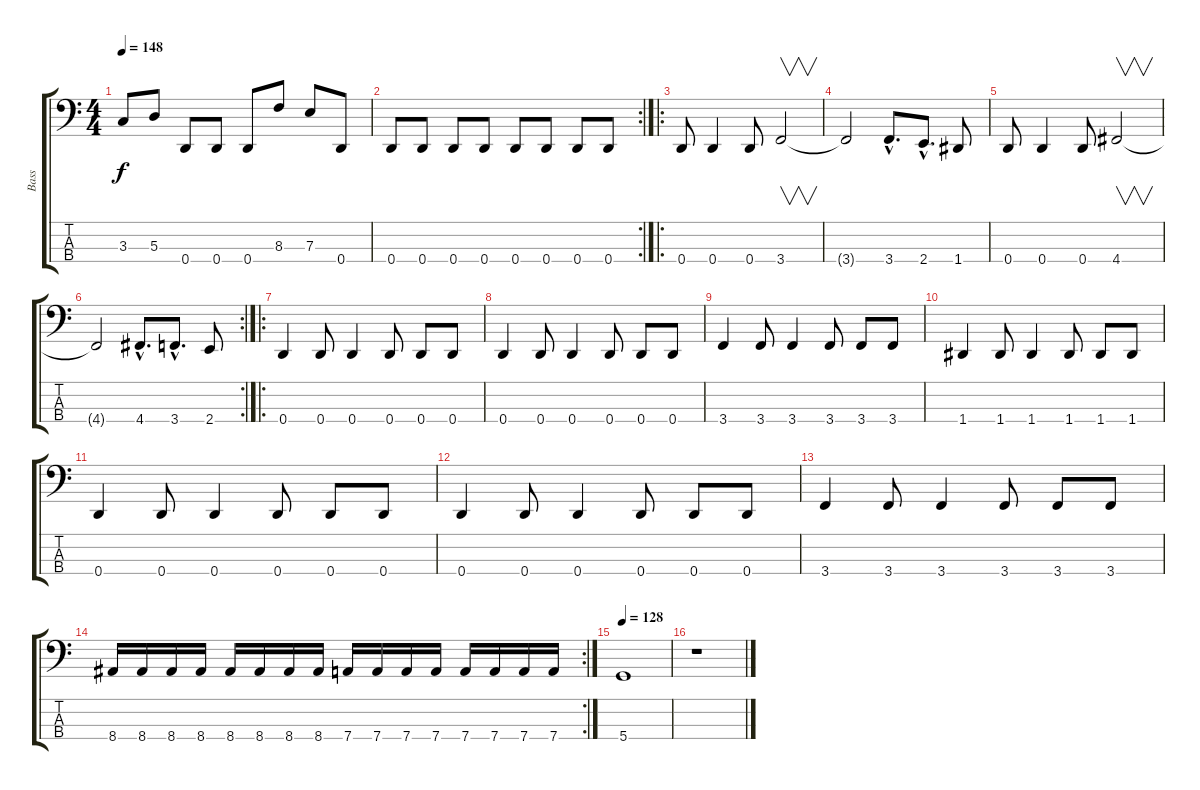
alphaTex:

\track ("Bass" "Bass") {instrument electricbassfinger}
\staff {score tabs}
\tuning (G2 D2 A1 D1) {hide}
\ts (4 4)
\tempo 148
\clef f4
\ks c
3.3.8{dy f} 5.3.8 0.4.8 0.4.8 0.4.8 8.3.8 7.3.8 0.4.8 |
\rc 2
0.4.8 0.4.8 0.4.8 0.4.8 0.4.8 0.4.8 0.4.8 0.4.8 |
\ro
0.4.8 0.4.4 0.4.8 3.4.2{v} |
3.4{t}.2 3.4{hac}.8{d} 2.4{hac}.8{d} 1.4.8 |
0.4.8 0.4.4 0.4.8 4.4.2{v} |
\rc 2
4.4{t}.2 4.4{hac}.8{d} 3.4{hac}.8{d} 2.4.8 |
\ro
0.4.4 0.4.8 0.4.4 0.4.8 0.4.8 0.4.8 |
0.4.4 0.4.8 0.4.4 0.4.8 0.4.8 0.4.8 |
3.4.4 3.4.8 3.4.4 3.4.8 3.4.8 3.4.8 |
1.4.4 1.4.8 1.4.4 1.4.8 1.4.8 1.4.8 |
0.4.4 0.4.8 0.4.4 0.4.8 0.4.8 0.4.8 |
0.4.4 0.4.8 0.4.4 0.4.8 0.4.8 0.4.8 |
3.4.4 3.4.8 3.4.4 3.4.8 3.4.8 3.4.8 |
\rc 2
8.4.16 8.4.16 8.4.16 8.4.16 8.4.16 8.4.16 8.4.16 8.4.16 7.4.16 7.4.16 7.4.16 7.4.16 7.4.16 7.4.16 7.4.16 7.4.16 |
\tempo 128
5.4.1 |
r.1
